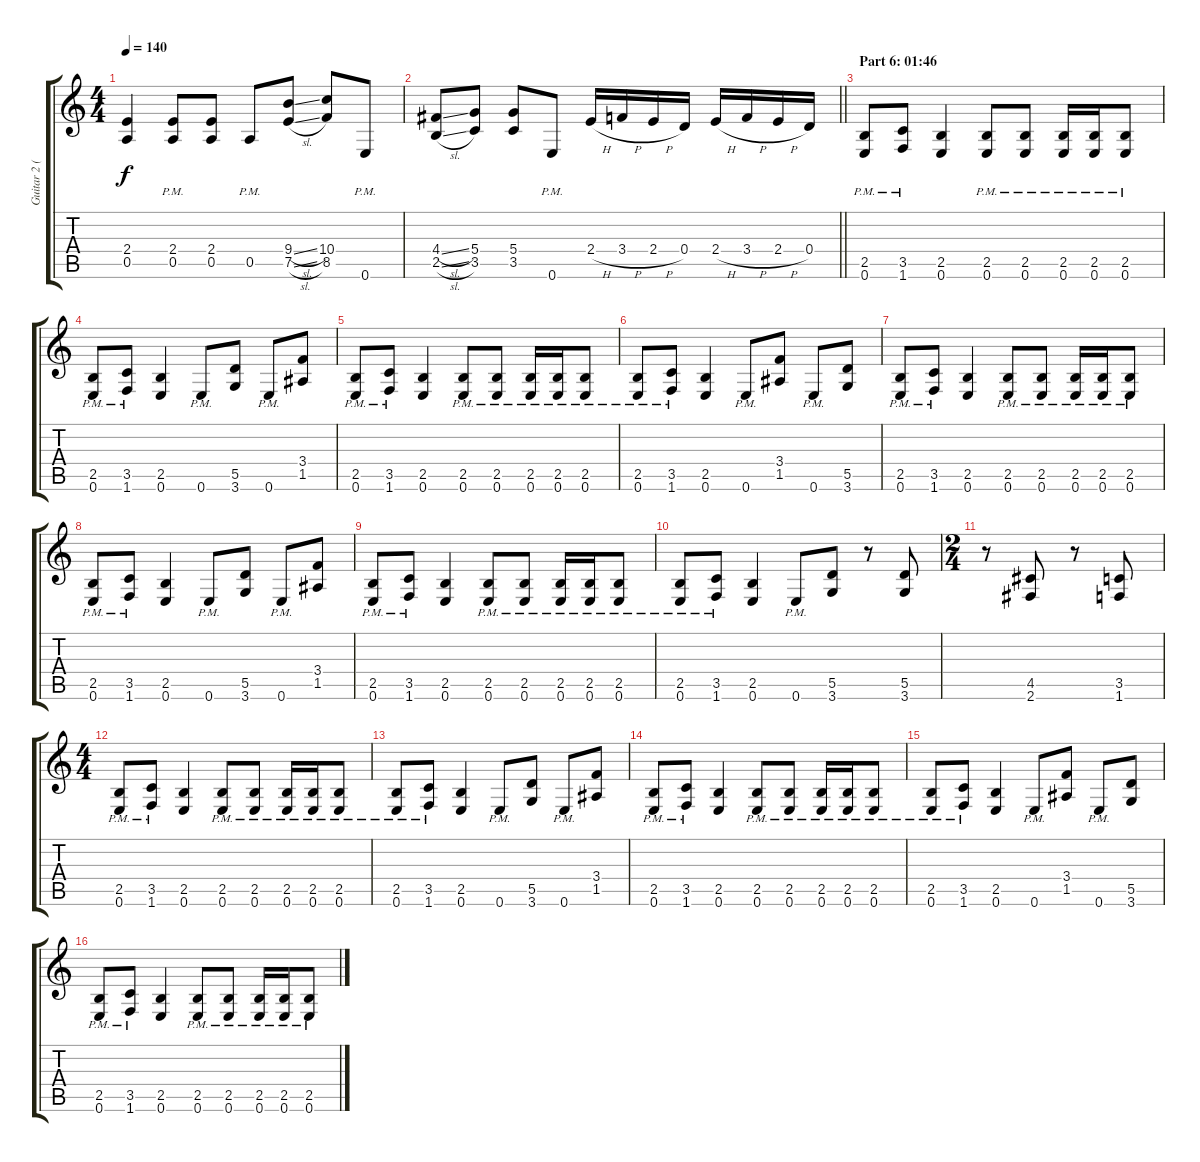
\track ("Guitar 2 (Distortion)" "Guitar 2 (") {instrument distortionguitar}
\staff {score tabs}
\tuning (E4 B3 G3 D3 A2 E2) {hide}
\ts (4 4)
\tempo 140
\clef g2
\ks c
(2.4 0.5).4{dy f} (2.4{pm} 0.5{pm}).8 (2.4 0.5).8 0.5{pm}.8 (9.4{sl} 7.5{sl}).8 (10.4 8.5).8 0.6{pm}.8 |
\barLineRight lightlight
(4.4{sl} 2.5{sl}).8 (5.4 3.5).8 (5.4 3.5).8 0.6{pm}.8 2.4{h}.16 3.4{h}.16 2.4{h}.16 0.4.16 2.4{h}.16 3.4{h}.16 2.4{h}.16 0.4.16 |
\section ("" "Part 6: 01:46")
(2.5{pm} 0.6{pm}).8 (3.5{pm} 1.6{pm}).8 (2.5 0.6).4 (2.5{pm} 0.6{pm}).8 (2.5{pm} 0.6{pm}).8 (2.5{pm} 0.6{pm}).16 (2.5{pm} 0.6{pm}).16 (2.5{pm} 0.6{pm}).8 |
(2.5{pm} 0.6{pm}).8 (3.5{pm} 1.6{pm}).8 (2.5 0.6).4 0.6{pm}.8 (5.5 3.6).8 0.6{pm}.8 (3.4 1.5).8 |
(2.5{pm} 0.6{pm}).8 (3.5{pm} 1.6{pm}).8 (2.5 0.6).4 (2.5{pm} 0.6{pm}).8 (2.5{pm} 0.6{pm}).8 (2.5{pm} 0.6{pm}).16 (2.5{pm} 0.6{pm}).16 (2.5{pm} 0.6{pm}).8 |
(2.5{pm} 0.6{pm}).8 (3.5{pm} 1.6{pm}).8 (2.5 0.6).4 0.6{pm}.8 (3.4 1.5).8 0.6{pm}.8 (5.5 3.6).8 |
(2.5{pm} 0.6{pm}).8 (3.5{pm} 1.6{pm}).8 (2.5 0.6).4 (2.5{pm} 0.6{pm}).8 (2.5{pm} 0.6{pm}).8 (2.5{pm} 0.6{pm}).16 (2.5{pm} 0.6{pm}).16 (2.5{pm} 0.6{pm}).8 |
(2.5{pm} 0.6{pm}).8 (3.5{pm} 1.6{pm}).8 (2.5 0.6).4 0.6{pm}.8 (5.5 3.6).8 0.6{pm}.8 (3.4 1.5).8 |
(2.5{pm} 0.6{pm}).8 (3.5{pm} 1.6{pm}).8 (2.5 0.6).4 (2.5{pm} 0.6{pm}).8 (2.5{pm} 0.6{pm}).8 (2.5{pm} 0.6{pm}).16 (2.5{pm} 0.6{pm}).16 (2.5{pm} 0.6{pm}).8 |
(2.5{pm} 0.6{pm}).8 (3.5{pm} 1.6{pm}).8 (2.5 0.6).4 0.6{pm}.8 (5.5 3.6).8 r.8 (5.5 3.6).8 |
\ts (2 4)
r.8 (4.5 2.6).8 r.8 (3.5 1.6).8 |
\ts (4 4)
(2.5{pm} 0.6{pm}).8 (3.5{pm} 1.6{pm}).8 (2.5 0.6).4 (2.5{pm} 0.6{pm}).8 (2.5{pm} 0.6{pm}).8 (2.5{pm} 0.6{pm}).16 (2.5{pm} 0.6{pm}).16 (2.5{pm} 0.6{pm}).8 |
(2.5{pm} 0.6{pm}).8 (3.5{pm} 1.6{pm}).8 (2.5 0.6).4 0.6{pm}.8 (5.5 3.6).8 0.6{pm}.8 (3.4 1.5).8 |
(2.5{pm} 0.6{pm}).8 (3.5{pm} 1.6{pm}).8 (2.5 0.6).4 (2.5{pm} 0.6{pm}).8 (2.5{pm} 0.6{pm}).8 (2.5{pm} 0.6{pm}).16 (2.5{pm} 0.6{pm}).16 (2.5{pm} 0.6{pm}).8 |
(2.5{pm} 0.6{pm}).8 (3.5{pm} 1.6{pm}).8 (2.5 0.6).4 0.6{pm}.8 (3.4 1.5).8 0.6{pm}.8 (5.5 3.6).8 |
(2.5{pm} 0.6{pm}).8 (3.5{pm} 1.6{pm}).8 (2.5 0.6).4 (2.5{pm} 0.6{pm}).8 (2.5{pm} 0.6{pm}).8 (2.5{pm} 0.6{pm}).16 (2.5{pm} 0.6{pm}).16 (2.5{pm} 0.6{pm}).8
